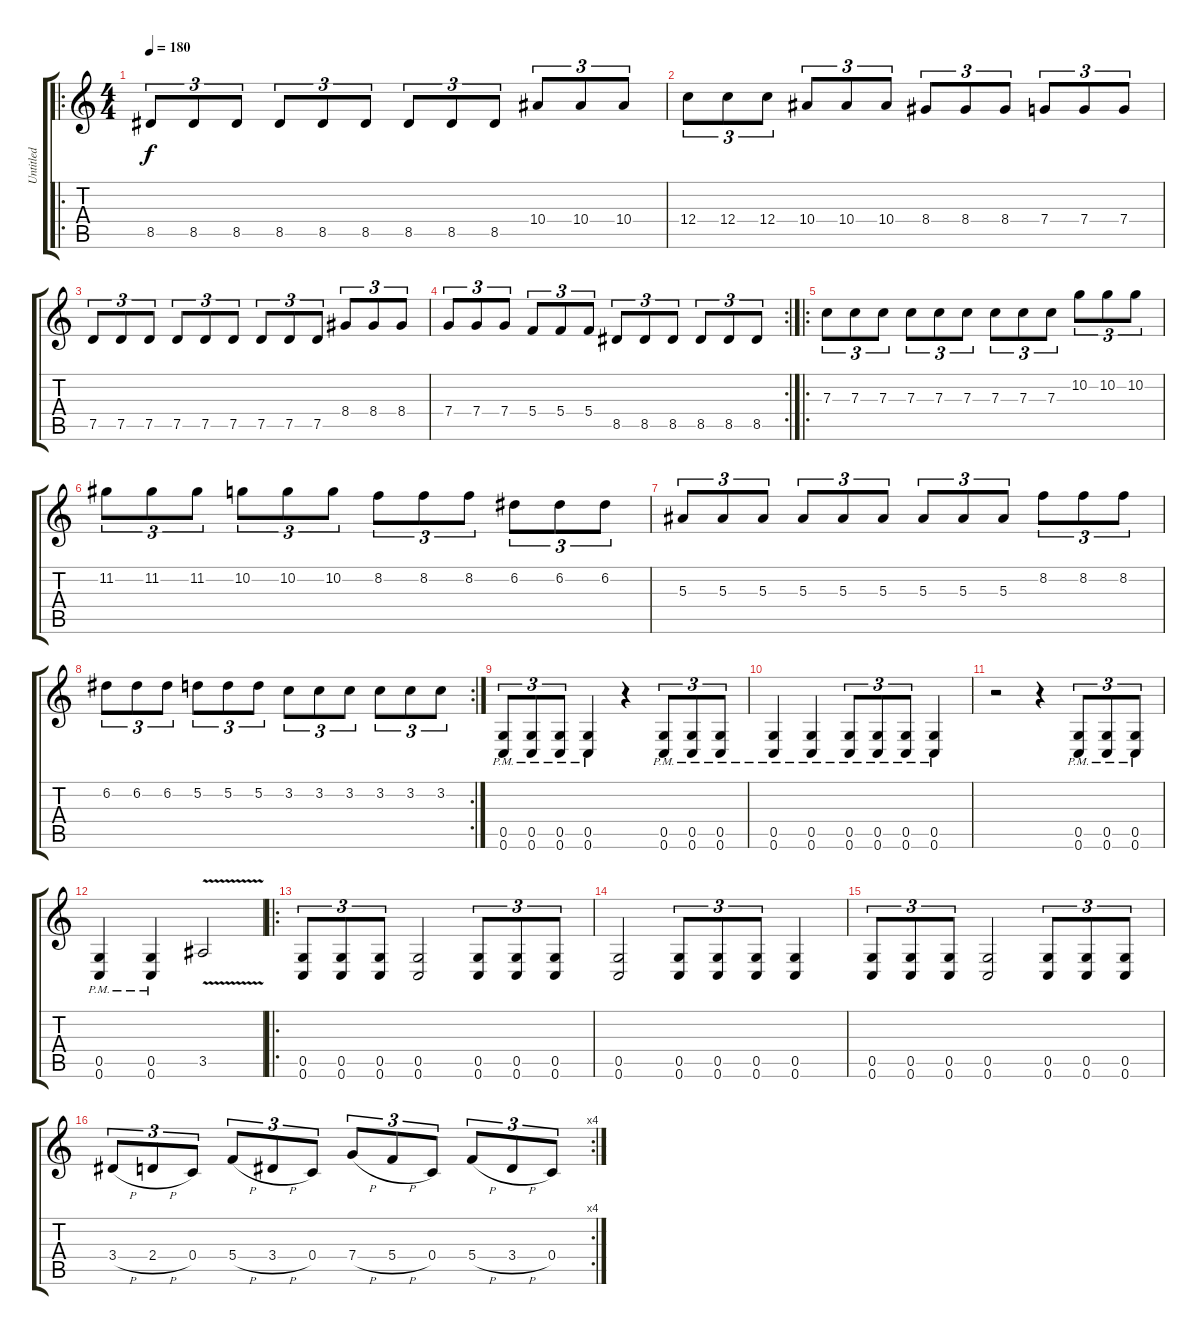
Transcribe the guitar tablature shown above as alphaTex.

\track ("Untitled" "Untitled") {instrument distortionguitar}
\staff {score tabs}
\tuning (D4 A3 F3 C3 G2 C2) {hide}
\ro
\ts (4 4)
\tempo 180
\clef g2
\ks c
8.5.8{tu (3 2) dy f instrument distortionguitar} 8.5.8{tu (3 2)} 8.5.8{tu (3 2)} 8.5.8{tu (3 2)} 8.5.8{tu (3 2)} 8.5.8{tu (3 2)} 8.5.8{tu (3 2)} 8.5.8{tu (3 2)} 8.5.8{tu (3 2)} 10.4.8{tu (3 2)} 10.4.8{tu (3 2)} 10.4.8{tu (3 2)} |
12.4.8{tu (3 2)} 12.4.8{tu (3 2)} 12.4.8{tu (3 2)} 10.4.8{tu (3 2)} 10.4.8{tu (3 2)} 10.4.8{tu (3 2)} 8.4.8{tu (3 2)} 8.4.8{tu (3 2)} 8.4.8{tu (3 2)} 7.4.8{tu (3 2)} 7.4.8{tu (3 2)} 7.4.8{tu (3 2)} |
7.5.8{tu (3 2)} 7.5.8{tu (3 2)} 7.5.8{tu (3 2)} 7.5.8{tu (3 2)} 7.5.8{tu (3 2)} 7.5.8{tu (3 2)} 7.5.8{tu (3 2)} 7.5.8{tu (3 2)} 7.5.8{tu (3 2)} 8.4.8{tu (3 2)} 8.4.8{tu (3 2)} 8.4.8{tu (3 2)} |
\rc 2
7.4.8{tu (3 2)} 7.4.8{tu (3 2)} 7.4.8{tu (3 2)} 5.4.8{tu (3 2)} 5.4.8{tu (3 2)} 5.4.8{tu (3 2)} 8.5.8{tu (3 2)} 8.5.8{tu (3 2)} 8.5.8{tu (3 2)} 8.5.8{tu (3 2)} 8.5.8{tu (3 2)} 8.5.8{tu (3 2)} |
\ro
7.3.8{tu (3 2)} 7.3.8{tu (3 2)} 7.3.8{tu (3 2)} 7.3.8{tu (3 2)} 7.3.8{tu (3 2)} 7.3.8{tu (3 2)} 7.3.8{tu (3 2)} 7.3.8{tu (3 2)} 7.3.8{tu (3 2)} 10.2.8{tu (3 2)} 10.2.8{tu (3 2)} 10.2.8{tu (3 2)} |
11.2.8{tu (3 2)} 11.2.8{tu (3 2)} 11.2.8{tu (3 2)} 10.2.8{tu (3 2)} 10.2.8{tu (3 2)} 10.2.8{tu (3 2)} 8.2.8{tu (3 2)} 8.2.8{tu (3 2)} 8.2.8{tu (3 2)} 6.2.8{tu (3 2)} 6.2.8{tu (3 2)} 6.2.8{tu (3 2)} |
5.3.8{tu (3 2)} 5.3.8{tu (3 2)} 5.3.8{tu (3 2)} 5.3.8{tu (3 2)} 5.3.8{tu (3 2)} 5.3.8{tu (3 2)} 5.3.8{tu (3 2)} 5.3.8{tu (3 2)} 5.3.8{tu (3 2)} 8.2.8{tu (3 2)} 8.2.8{tu (3 2)} 8.2.8{tu (3 2)} |
\rc 2
6.2.8{tu (3 2)} 6.2.8{tu (3 2)} 6.2.8{tu (3 2)} 5.2.8{tu (3 2)} 5.2.8{tu (3 2)} 5.2.8{tu (3 2)} 3.2.8{tu (3 2)} 3.2.8{tu (3 2)} 3.2.8{tu (3 2)} 3.2.8{tu (3 2)} 3.2.8{tu (3 2)} 3.2.8{tu (3 2)} |
(0.5{pm} 0.6{pm}).8{tu (3 2)} (0.5{pm} 0.6{pm}).8{tu (3 2)} (0.5{pm} 0.6{pm}).8{tu (3 2)} (0.5{pm} 0.6{pm}).4 r.4 (0.5{pm} 0.6{pm}).8{tu (3 2)} (0.5{pm} 0.6{pm}).8{tu (3 2)} (0.5{pm} 0.6{pm}).8{tu (3 2)} |
(0.5{pm} 0.6{pm}).4 (0.5{pm} 0.6{pm}).4 (0.5{pm} 0.6{pm}).8{tu (3 2)} (0.5{pm} 0.6{pm}).8{tu (3 2)} (0.5{pm} 0.6{pm}).8{tu (3 2)} (0.5{pm} 0.6{pm}).4 |
r.2 r.4 (0.5{pm} 0.6{pm}).8{tu (3 2)} (0.5{pm} 0.6{pm}).8{tu (3 2)} (0.5{pm} 0.6{pm}).8{tu (3 2)} |
(0.5{pm} 0.6{pm}).4 (0.5{pm} 0.6{pm}).4 3.5{v}.2 |
\ro
(0.5 0.6).8{tu (3 2)} (0.5 0.6).8{tu (3 2)} (0.5 0.6).8{tu (3 2)} (0.5 0.6).2 (0.5 0.6).8{tu (3 2)} (0.5 0.6).8{tu (3 2)} (0.5 0.6).8{tu (3 2)} |
(0.5 0.6).2 (0.5 0.6).8{tu (3 2)} (0.5 0.6).8{tu (3 2)} (0.5 0.6).8{tu (3 2)} (0.5 0.6).4 |
(0.5 0.6).8{tu (3 2)} (0.5 0.6).8{tu (3 2)} (0.5 0.6).8{tu (3 2)} (0.5 0.6).2 (0.5 0.6).8{tu (3 2)} (0.5 0.6).8{tu (3 2)} (0.5 0.6).8{tu (3 2)} |
\rc 4
3.4{h}.8{tu (3 2)} 2.4{h}.8{tu (3 2)} 0.4.8{tu (3 2)} 5.4{h}.8{tu (3 2)} 3.4{h}.8{tu (3 2)} 0.4.8{tu (3 2)} 7.4{h}.8{tu (3 2)} 5.4{h}.8{tu (3 2)} 0.4.8{tu (3 2)} 5.4{h}.8{tu (3 2)} 3.4{h}.8{tu (3 2)} 0.4.8{tu (3 2)}
